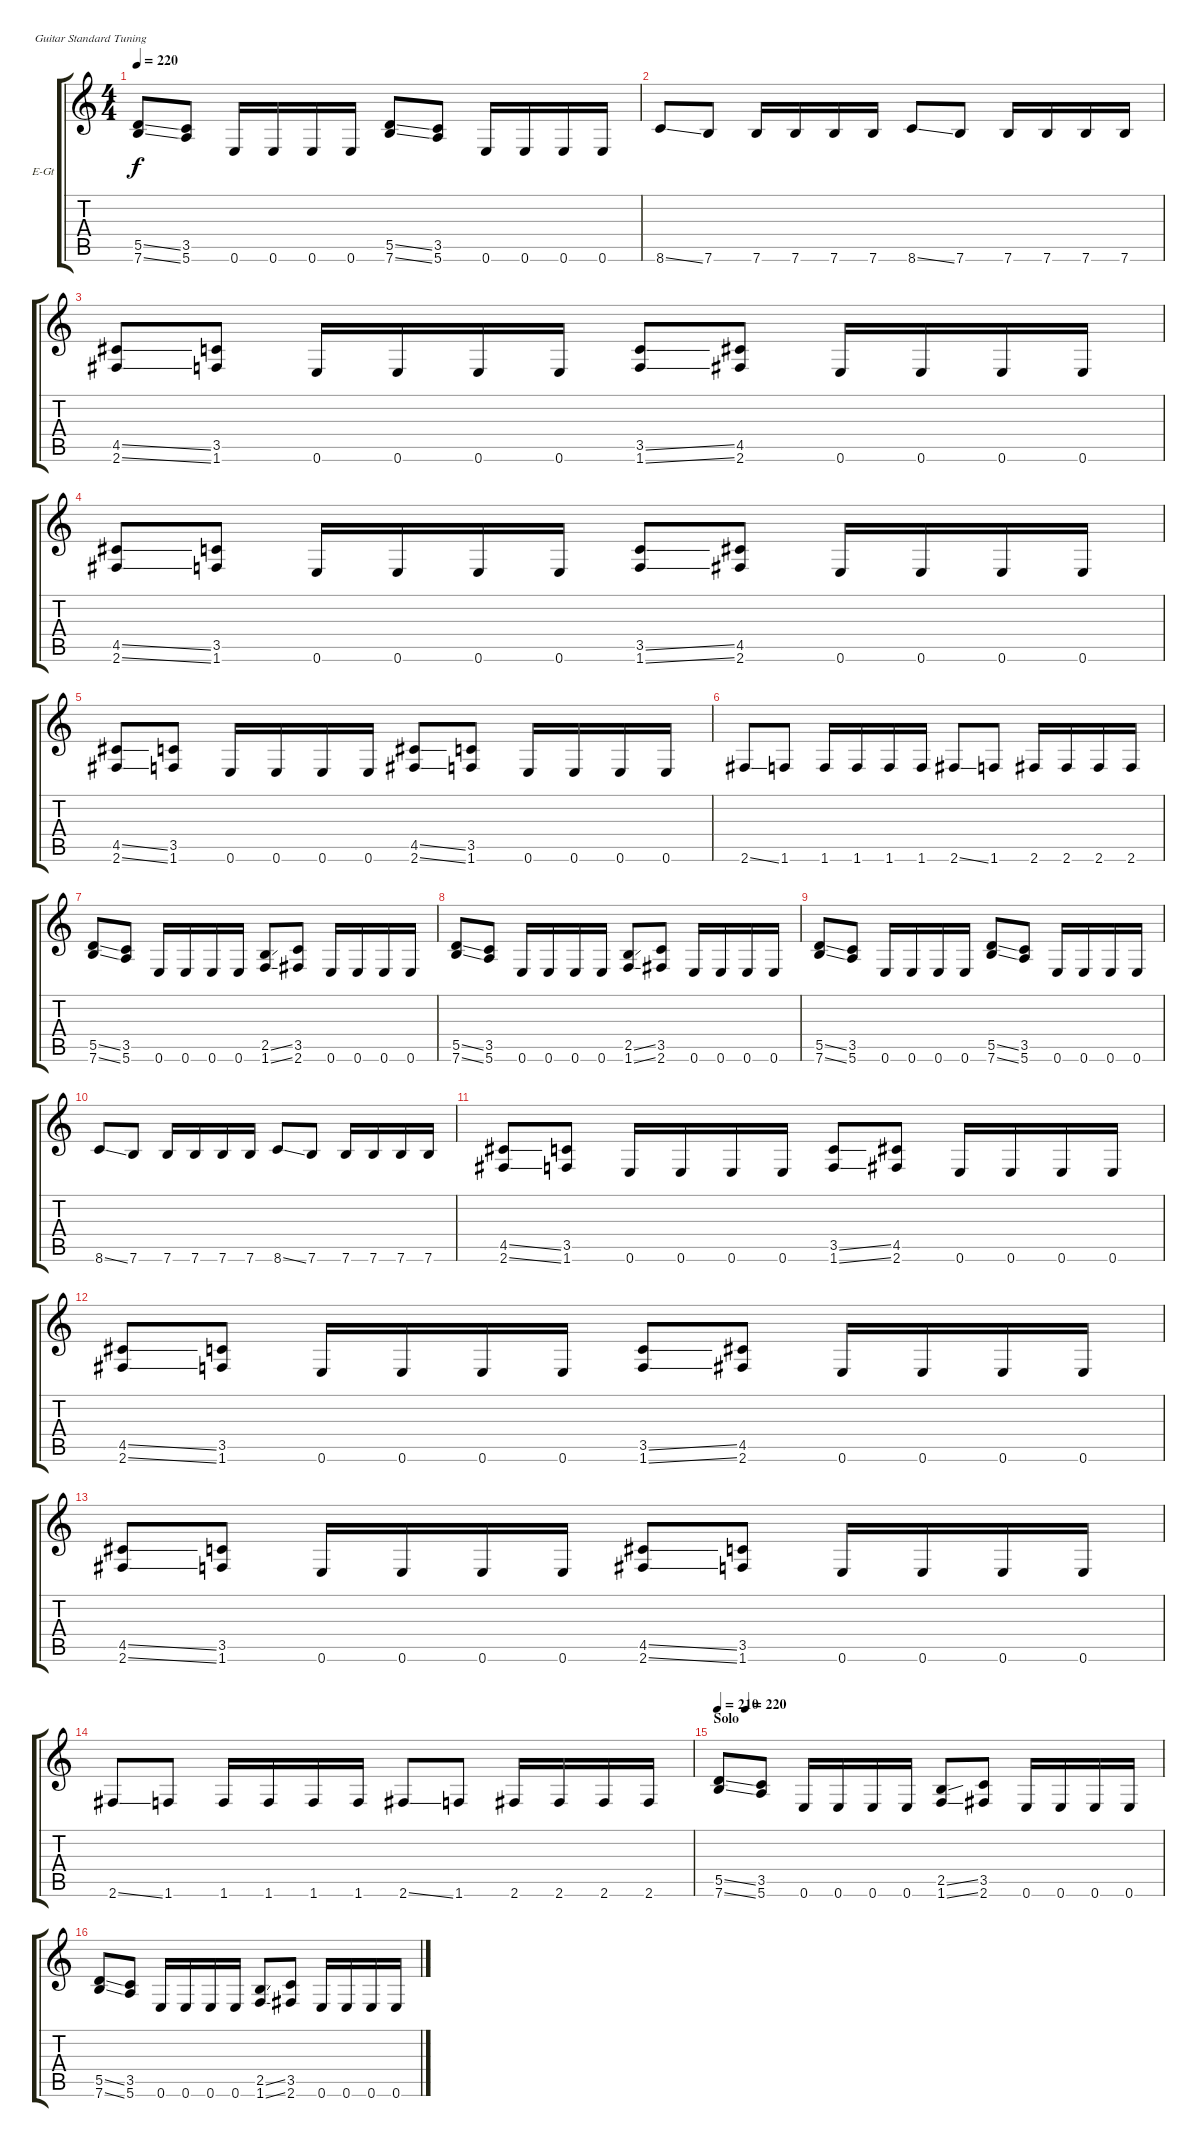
\defaultSystemsLayout 4
\bracketExtendMode groupsimilarinstruments
\firstSystemTrackNameOrientation horizontal
\otherSystemsTrackNameOrientation horizontal
\track ("Electric Guitar" "E-Gt") {instrument distortionguitar}
\staff {score tabs}
\tuning (E4 B3 G3 D3 A2 E2)
\ts (4 4)
\tempo 220
\clef g2
\ks c
(5.5{ss} 7.6{ss}).8{dy f} (3.5 5.6).8 0.6.16 0.6.16 0.6.16 0.6.16 (5.5{ss} 7.6{ss}).8 (3.5 5.6).8 0.6.16 0.6.16 0.6.16 0.6.16 |
8.6{ss}.8 7.6.8 7.6.16 7.6.16 7.6.16 7.6.16 8.6{ss}.8 7.6.8 7.6.16 7.6.16 7.6.16 7.6.16 |
(4.5{ss} 2.6{ss}).8 (3.5 1.6).8 0.6.16 0.6.16 0.6.16 0.6.16 (3.5{ss} 1.6{ss}).8 (4.5 2.6).8 0.6.16 0.6.16 0.6.16 0.6.16 |
(4.5{ss} 2.6{ss}).8 (3.5 1.6).8 0.6.16 0.6.16 0.6.16 0.6.16 (3.5{ss} 1.6{ss}).8 (4.5 2.6).8 0.6.16 0.6.16 0.6.16 0.6.16 |
(4.5{ss} 2.6{ss}).8 (3.5 1.6).8 0.6.16 0.6.16 0.6.16 0.6.16 (4.5{ss} 2.6{ss}).8 (3.5 1.6).8 0.6.16 0.6.16 0.6.16 0.6.16 |
2.6{ss}.8 1.6.8 1.6.16 1.6.16 1.6.16 1.6.16 2.6{ss}.8 1.6.8 2.6.16 2.6.16 2.6.16 2.6.16 |
(5.5{ss} 7.6{ss}).8 (3.5 5.6).8 0.6.16 0.6.16 0.6.16 0.6.16 (2.5{ss} 1.6{ss}).8 (3.5 2.6).8 0.6.16 0.6.16 0.6.16 0.6.16 |
(5.5{ss} 7.6{ss}).8 (3.5 5.6).8 0.6.16 0.6.16 0.6.16 0.6.16 (2.5{ss} 1.6{ss}).8 (3.5 2.6).8 0.6.16 0.6.16 0.6.16 0.6.16 |
(5.5{ss} 7.6{ss}).8 (3.5 5.6).8 0.6.16 0.6.16 0.6.16 0.6.16 (5.5{ss} 7.6{ss}).8 (3.5 5.6).8 0.6.16 0.6.16 0.6.16 0.6.16 |
8.6{ss}.8 7.6.8 7.6.16 7.6.16 7.6.16 7.6.16 8.6{ss}.8 7.6.8 7.6.16 7.6.16 7.6.16 7.6.16 |
(4.5{ss} 2.6{ss}).8 (3.5 1.6).8 0.6.16 0.6.16 0.6.16 0.6.16 (3.5{ss} 1.6{ss}).8 (4.5 2.6).8 0.6.16 0.6.16 0.6.16 0.6.16 |
(4.5{ss} 2.6{ss}).8 (3.5 1.6).8 0.6.16 0.6.16 0.6.16 0.6.16 (3.5{ss} 1.6{ss}).8 (4.5 2.6).8 0.6.16 0.6.16 0.6.16 0.6.16 |
(4.5{ss} 2.6{ss}).8 (3.5 1.6).8 0.6.16 0.6.16 0.6.16 0.6.16 (4.5{ss} 2.6{ss}).8 (3.5 1.6).8 0.6.16 0.6.16 0.6.16 0.6.16 |
2.6{ss}.8 1.6.8 1.6.16 1.6.16 1.6.16 1.6.16 2.6{ss}.8 1.6.8 2.6.16 2.6.16 2.6.16 2.6.16 |
\section ("" "Solo")
\tempo 210
\tempo (220 0.0625)
(5.5{ss} 7.6{ss}).8 (3.5 5.6).8 0.6.16 0.6.16 0.6.16 0.6.16 (2.5{ss} 1.6{ss}).8 (3.5 2.6).8 0.6.16 0.6.16 0.6.16 0.6.16 |
(5.5{ss} 7.6{ss}).8 (3.5 5.6).8 0.6.16 0.6.16 0.6.16 0.6.16 (2.5{ss} 1.6{ss}).8 (3.5 2.6).8 0.6.16 0.6.16 0.6.16 0.6.16
